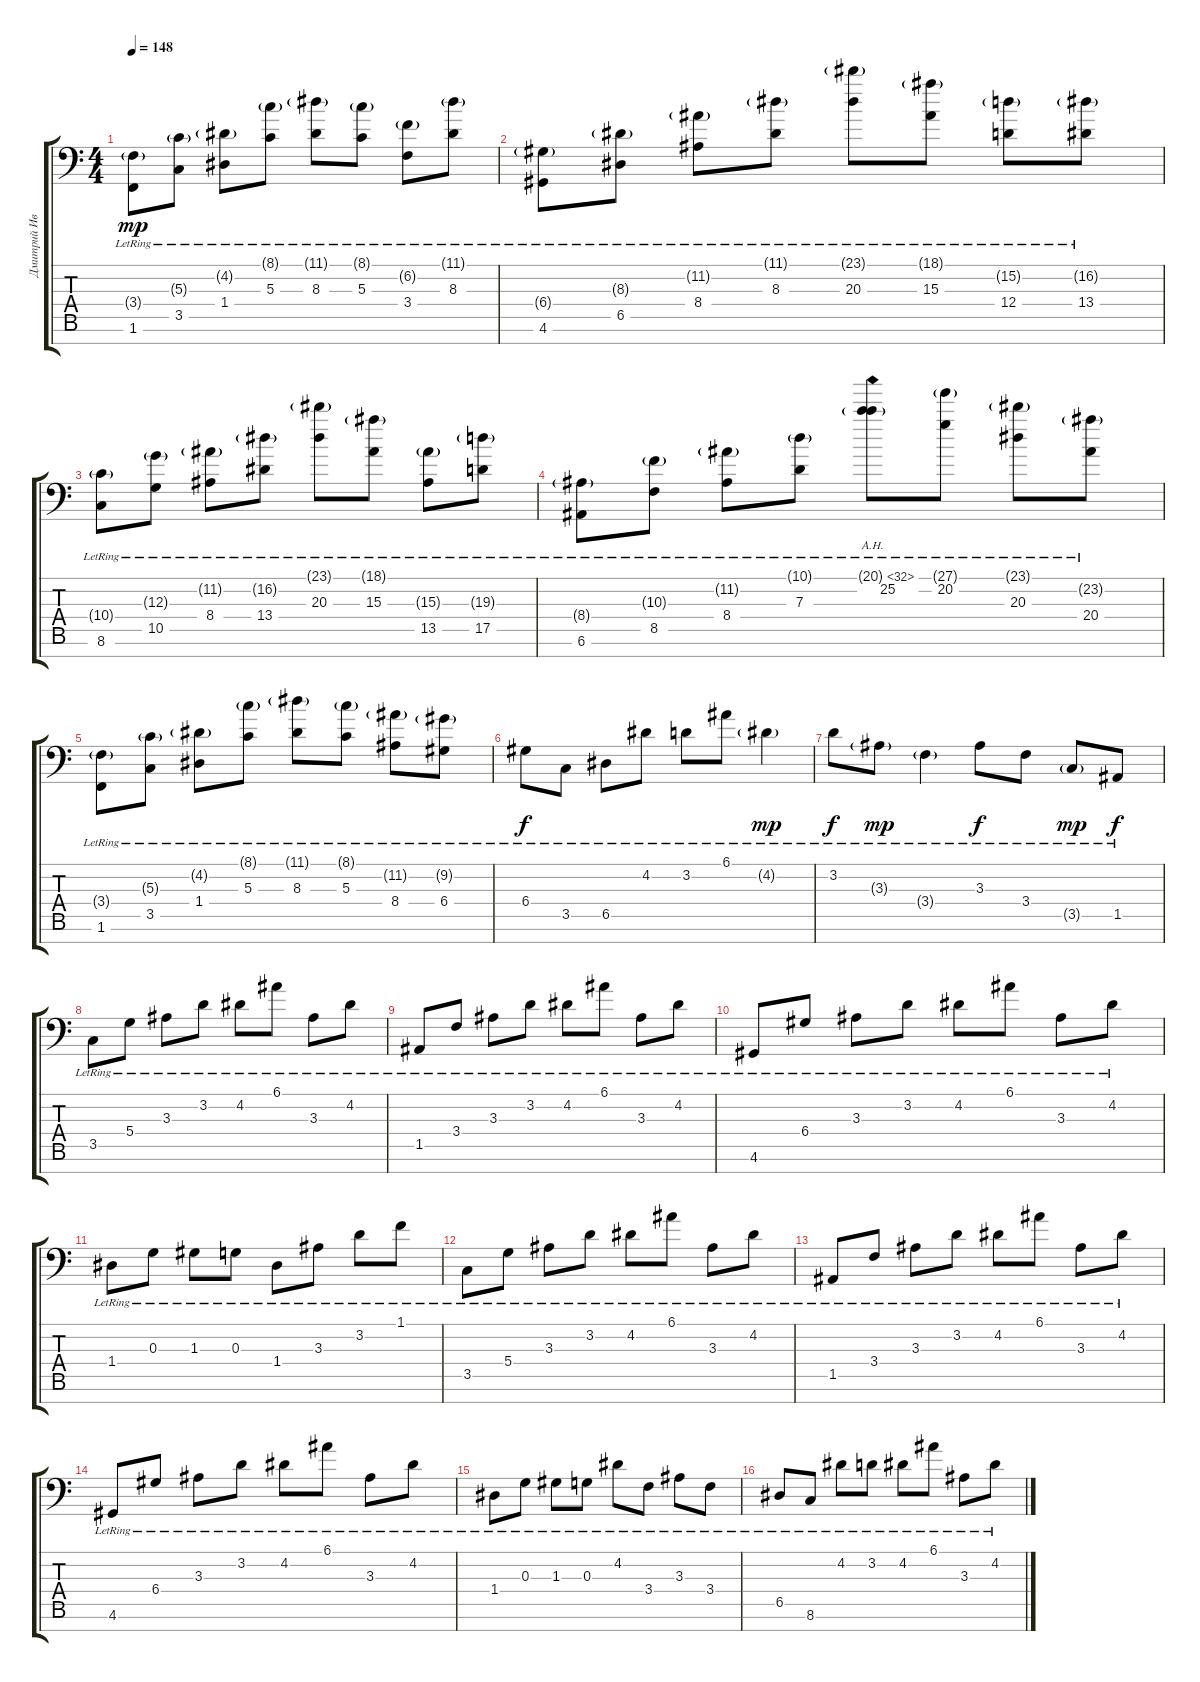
\track ("Дмитрий Иванов" "Дмитрий Ив") {instrument brightacousticpiano}
\staff {score tabs}
\tuning (E4 B3 G3 D3 A2 E2 A1) {hide}
\ts (4 4)
\tempo 148
\clef f4
\ks c
(3.4{g lr} 1.6{lr}).8{dy mp} (5.3{g lr} 3.5{lr}).8 (4.2{g lr} 1.4{lr}).8 (8.1{g lr} 5.3{lr}).8 (11.1{g lr} 8.3{lr}).8 (8.1{g lr} 5.3{lr}).8 (6.2{g lr} 3.4{lr}).8 (11.1{g lr} 8.3{lr}).8 |
(6.4{g lr} 4.6{lr}).8 (8.3{g lr} 6.5{lr}).8 (11.2{g lr} 8.4{lr}).8 (11.1{g lr} 8.3{lr}).8 (23.1{g lr} 20.3{lr}).8 (18.1{g lr} 15.3{lr}).8 (15.2{g lr} 12.4{lr}).8 (16.2{g lr} 13.4{lr}).8 |
(10.4{g lr} 8.6{lr}).8 (12.3{g lr} 10.5{lr}).8 (11.2{g lr} 8.4{lr}).8 (16.2{g lr} 13.4{lr}).8 (23.1{g lr} 20.3{lr}).8 (18.1{g lr} 15.3{lr}).8 (15.3{g lr} 13.5{lr}).8 (19.3{g lr} 17.5{lr}).8 |
(8.4{g lr} 6.6{lr}).8 (10.3{g lr} 8.5{lr}).8 (11.2{g lr} 8.4{lr}).8 (10.1{g lr} 7.3{lr}).8 (20.1{ah 12 g lr} 25.2{lr}).8 (27.1{g lr} 20.2{lr}).8 (23.1{g lr} 20.3{lr}).8 (23.2{g lr} 20.4{lr}).8 |
(3.4{g lr} 1.6{lr}).8 (5.3{g lr} 3.5{lr}).8 (4.2{g lr} 1.4{lr}).8 (8.1{g lr} 5.3{lr}).8 (11.1{g lr} 8.3{lr}).8 (8.1{g lr} 5.3{lr}).8 (11.2{g lr} 8.4).8 (9.2{g lr} 6.4{lr}).8 |
6.4{lr}.8{dy f} 3.5{lr}.8 6.5{lr}.8 4.2{lr}.8 3.2{lr}.8 6.1{lr}.8 4.2{g lr}.4{dy mp} |
3.2{lr}.8{dy f} 3.3{g lr}.8{dy mp} 3.4{g lr}.4 3.3{lr}.8{dy f} 3.4{lr}.8 3.5{g lr}.8{dy mp} 1.5{lr}.8{dy f} |
3.5{lr}.8 5.4{lr}.8 3.3{lr}.8 3.2{lr}.8 4.2{lr}.8 6.1{lr}.8 3.3{lr}.8 4.2{lr}.8 |
1.5{lr}.8 3.4{lr}.8 3.3{lr}.8 3.2{lr}.8 4.2{lr}.8 6.1{lr}.8 3.3{lr}.8 4.2{lr}.8 |
4.6{lr}.8 6.4{lr}.8 3.3{lr}.8 3.2{lr}.8 4.2{lr}.8 6.1{lr}.8 3.3{lr}.8 4.2{lr}.8 |
1.4{lr}.8 0.3{lr}.8 1.3{lr}.8 0.3{lr}.8 1.4{lr}.8 3.3{lr}.8 3.2{lr}.8 1.1{lr}.8 |
3.5{lr}.8 5.4{lr}.8 3.3{lr}.8 3.2{lr}.8 4.2{lr}.8 6.1{lr}.8 3.3{lr}.8 4.2{lr}.8 |
1.5{lr}.8 3.4{lr}.8 3.3{lr}.8 3.2{lr}.8 4.2{lr}.8 6.1{lr}.8 3.3{lr}.8 4.2{lr}.8 |
4.6{lr}.8 6.4{lr}.8 3.3{lr}.8 3.2{lr}.8 4.2{lr}.8 6.1{lr}.8 3.3{lr}.8 4.2{lr}.8 |
1.4{lr}.8 0.3{lr}.8 1.3{lr}.8 0.3{lr}.8 4.2{lr}.8 3.4{lr}.8 3.3{lr}.8 3.4{lr}.8 |
6.5{lr}.8 8.6{lr}.8 4.2{lr}.8 3.2{lr}.8 4.2{lr}.8 6.1{lr}.8 3.3{lr}.8 4.2{lr}.8
